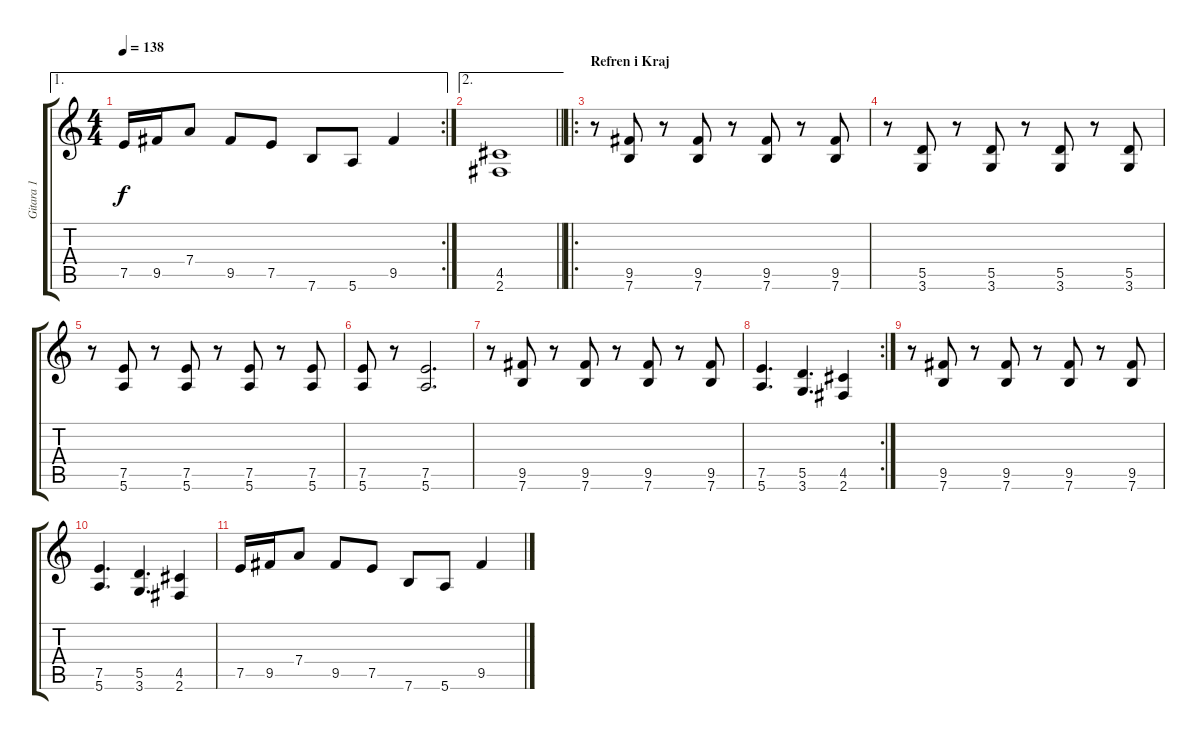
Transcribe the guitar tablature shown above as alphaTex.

\track ("Gitara 1" "Gitara 1") {instrument distortionguitar}
\staff {score tabs}
\tuning (E4 B3 G3 D3 A2 E2) {hide}
\ae 1
\rc 2
\ts (4 4)
\tempo 138
\clef g2
\ks c
7.5.16{dy f} 9.5.16 7.4.8 9.5.8 7.5.8 7.6.8 5.6.8 9.5.4 |
\ae 2
\barLineRight lightlight
(4.5 2.6).1 |
\ro
\section ("" "Refren i Kraj")
r.8 (9.5 7.6).8 r.8 (9.5 7.6).8 r.8 (9.5 7.6).8 r.8 (9.5 7.6).8 |
r.8 (5.5 3.6).8 r.8 (5.5 3.6).8 r.8 (5.5 3.6).8 r.8 (5.5 3.6).8 |
r.8 (7.5 5.6).8 r.8 (7.5 5.6).8 r.8 (7.5 5.6).8 r.8 (7.5 5.6).8 |
(7.5 5.6).8 r.8 (7.5 5.6).2{d} |
r.8 (9.5 7.6).8 r.8 (9.5 7.6).8 r.8 (9.5 7.6).8 r.8 (9.5 7.6).8 |
\rc 2
(7.5 5.6).4{d} (5.5 3.6).4{d} (4.5 2.6).4 |
r.8 (9.5 7.6).8 r.8 (9.5 7.6).8 r.8 (9.5 7.6).8 r.8 (9.5 7.6).8 |
(7.5 5.6).4{d} (5.5 3.6).4{d} (4.5 2.6).4 |
7.5.16 9.5.16 7.4.8 9.5.8 7.5.8 7.6.8 5.6.8 9.5.4
